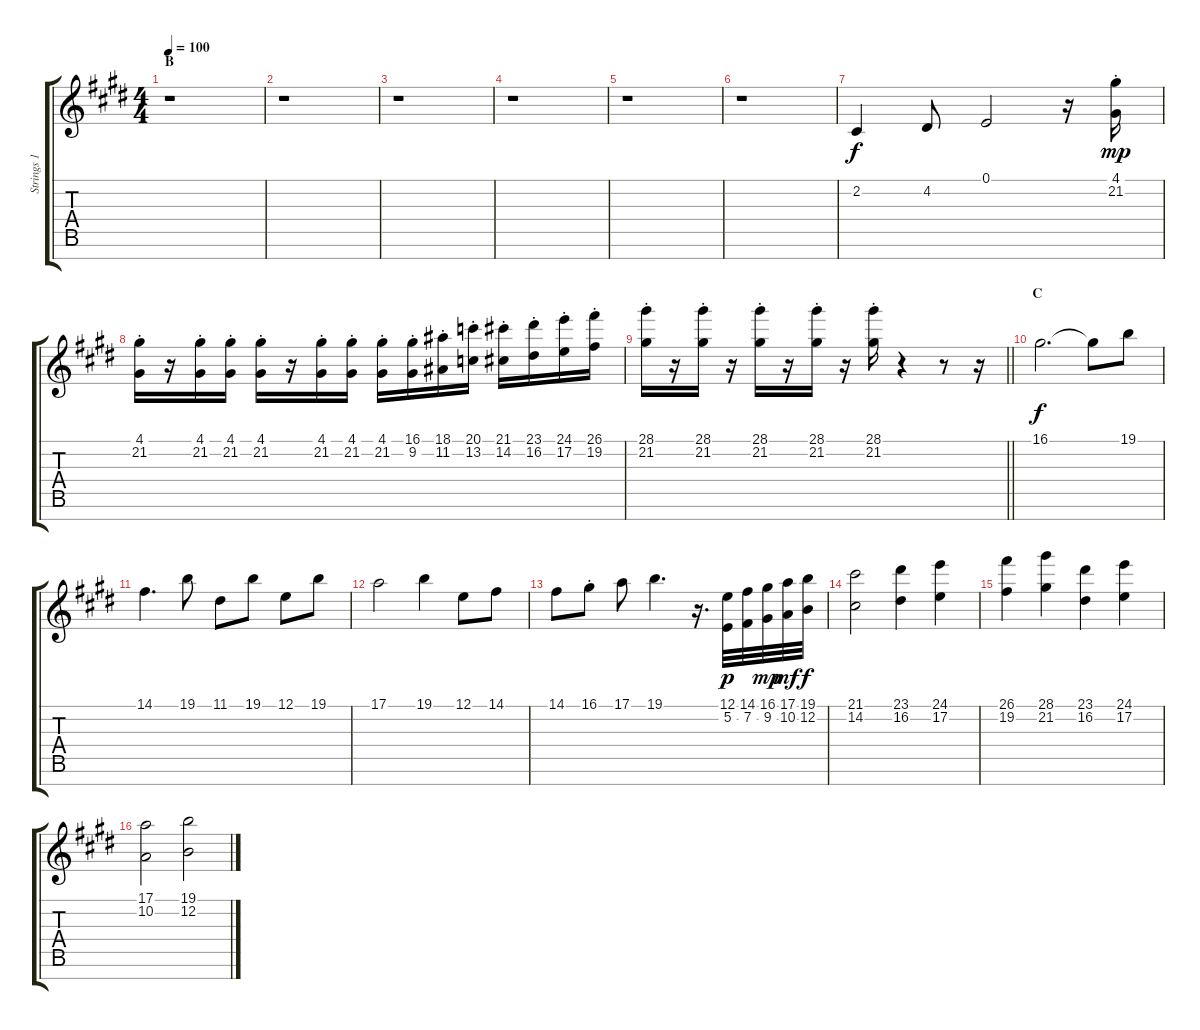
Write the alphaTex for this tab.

\track ("Strings 1" "Strings 1") {instrument stringensemble1}
\staff {score tabs}
\tuning (E4 B3 G3 D3 A2 E2 B1) {hide}
\ts (4 4)
\section ("" "B")
\tempo 100
\clef g2
\ks e
r.1{dy mf} |
r.1 |
r.1 |
r.1 |
r.1 |
r.1 |
2.2.4{dy f} 4.2.8 0.1.2 r.16 (4.1{st} 21.2{st}).16{dy mp volume 12} |
(4.1{st} 21.2{st}).16 r.16 (4.1{st} 21.2{st}).16 (4.1{st} 21.2{st}).16 (4.1{st} 21.2{st}).16 r.16 (4.1{st} 21.2{st}).16 (4.1{st} 21.2{st}).16 (4.1{st} 21.2{st}).16 (16.1{st} 9.2{st}).16 (18.1{st} 11.2{st}).16 (20.1{st} 13.2{st}).16 (21.1{st} 14.2{st}).16 (23.1{st} 16.2{st}).16 (24.1{st} 17.2{st}).16 (26.1{st} 19.2{st}).16 |
\barLineRight lightlight
(28.1{st} 21.2{st}).16 r.16 (28.1{st} 21.2{st}).16 r.16 (28.1{st} 21.2{st}).16 r.16 (28.1{st} 21.2{st}).16 r.16 (28.1{st} 21.2{st}).16 r.4 r.8 r.16 |
\section ("" "C")
16.1.2{d dy f} 16.1{t}.8 19.1.8 |
14.1.4{d} 19.1.8 11.1.8 19.1.8 12.1.8 19.1.8 |
17.1.2 19.1.4 12.1.8 14.1.8 |
14.1.8 16.1{st}.8 17.1.8 19.1.4{d} r.16{d} (12.1 5.2).32{dy p} (14.1 7.2).32 (16.1 9.2).32{dy mp} (17.1 10.2).32{dy mf} (19.1 12.2).32{dy f} |
(21.1 14.2).2 (23.1 16.2).4 (24.1 17.2).4 |
(26.1 19.2).4 (28.1 21.2).4 (23.1 16.2).4 (24.1 17.2).4 |
(17.1 10.2).2 (19.1 12.2).2
